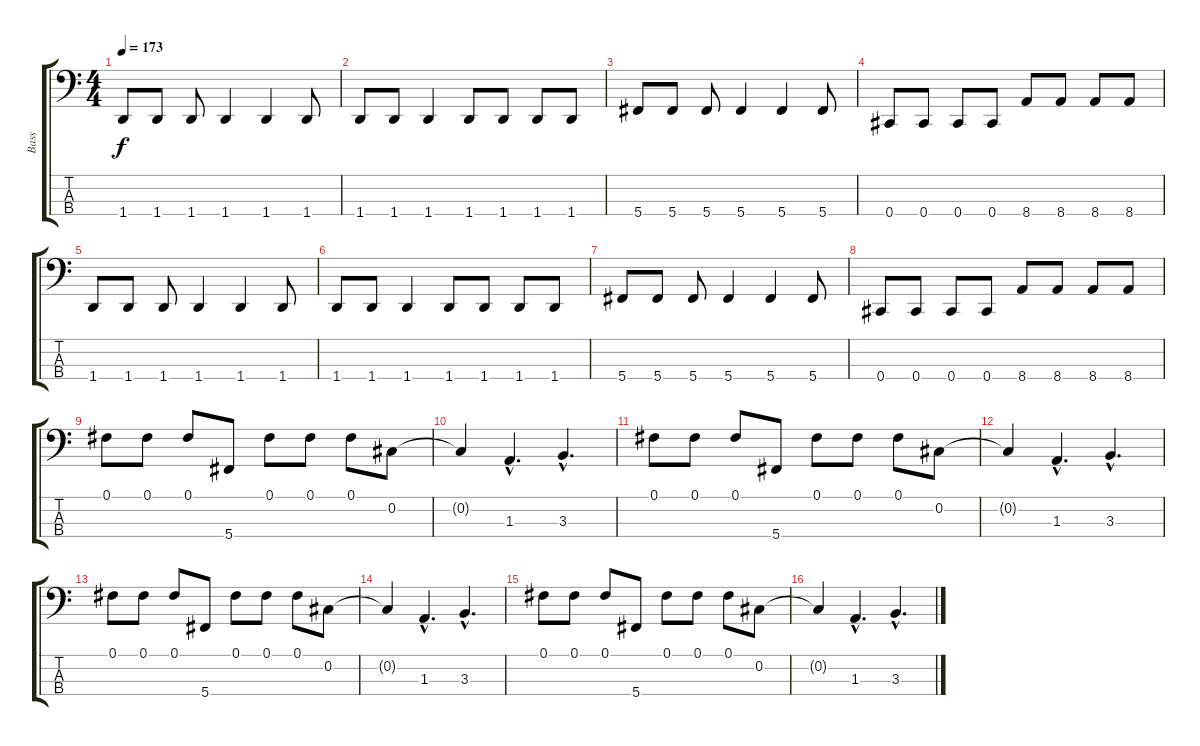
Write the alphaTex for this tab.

\track ("Bass" "Bass") {instrument electricbassfinger}
\staff {score tabs}
\tuning (Gb2 Db2 Ab1 Db1) {hide}
\ts (4 4)
\tempo 173
\clef f4
\ks c
1.4.8{dy f} 1.4.8 1.4.8 1.4.4 1.4.4 1.4.8 |
1.4.8 1.4.8 1.4.4 1.4.8 1.4.8 1.4.8 1.4.8 |
5.4.8 5.4.8 5.4.8 5.4.4 5.4.4 5.4.8 |
0.4.8 0.4.8 0.4.8 0.4.8 8.4.8 8.4.8 8.4.8 8.4.8 |
1.4.8 1.4.8 1.4.8 1.4.4 1.4.4 1.4.8 |
1.4.8 1.4.8 1.4.4 1.4.8 1.4.8 1.4.8 1.4.8 |
5.4.8 5.4.8 5.4.8 5.4.4 5.4.4 5.4.8 |
0.4.8 0.4.8 0.4.8 0.4.8 8.4.8 8.4.8 8.4.8 8.4.8 |
0.1.8 0.1.8 0.1.8 5.4.8 0.1.8 0.1.8 0.1.8 0.2.8 |
0.2{t}.4 1.3{hac}.4{d} 3.3{hac}.4{d} |
0.1.8 0.1.8 0.1.8 5.4.8 0.1.8 0.1.8 0.1.8 0.2.8 |
0.2{t}.4 1.3{hac}.4{d} 3.3{hac}.4{d} |
0.1.8 0.1.8 0.1.8 5.4.8 0.1.8 0.1.8 0.1.8 0.2.8 |
0.2{t}.4 1.3{hac}.4{d} 3.3{hac}.4{d} |
0.1.8 0.1.8 0.1.8 5.4.8 0.1.8 0.1.8 0.1.8 0.2.8 |
0.2{t}.4 1.3{hac}.4{d} 3.3{hac}.4{d}
